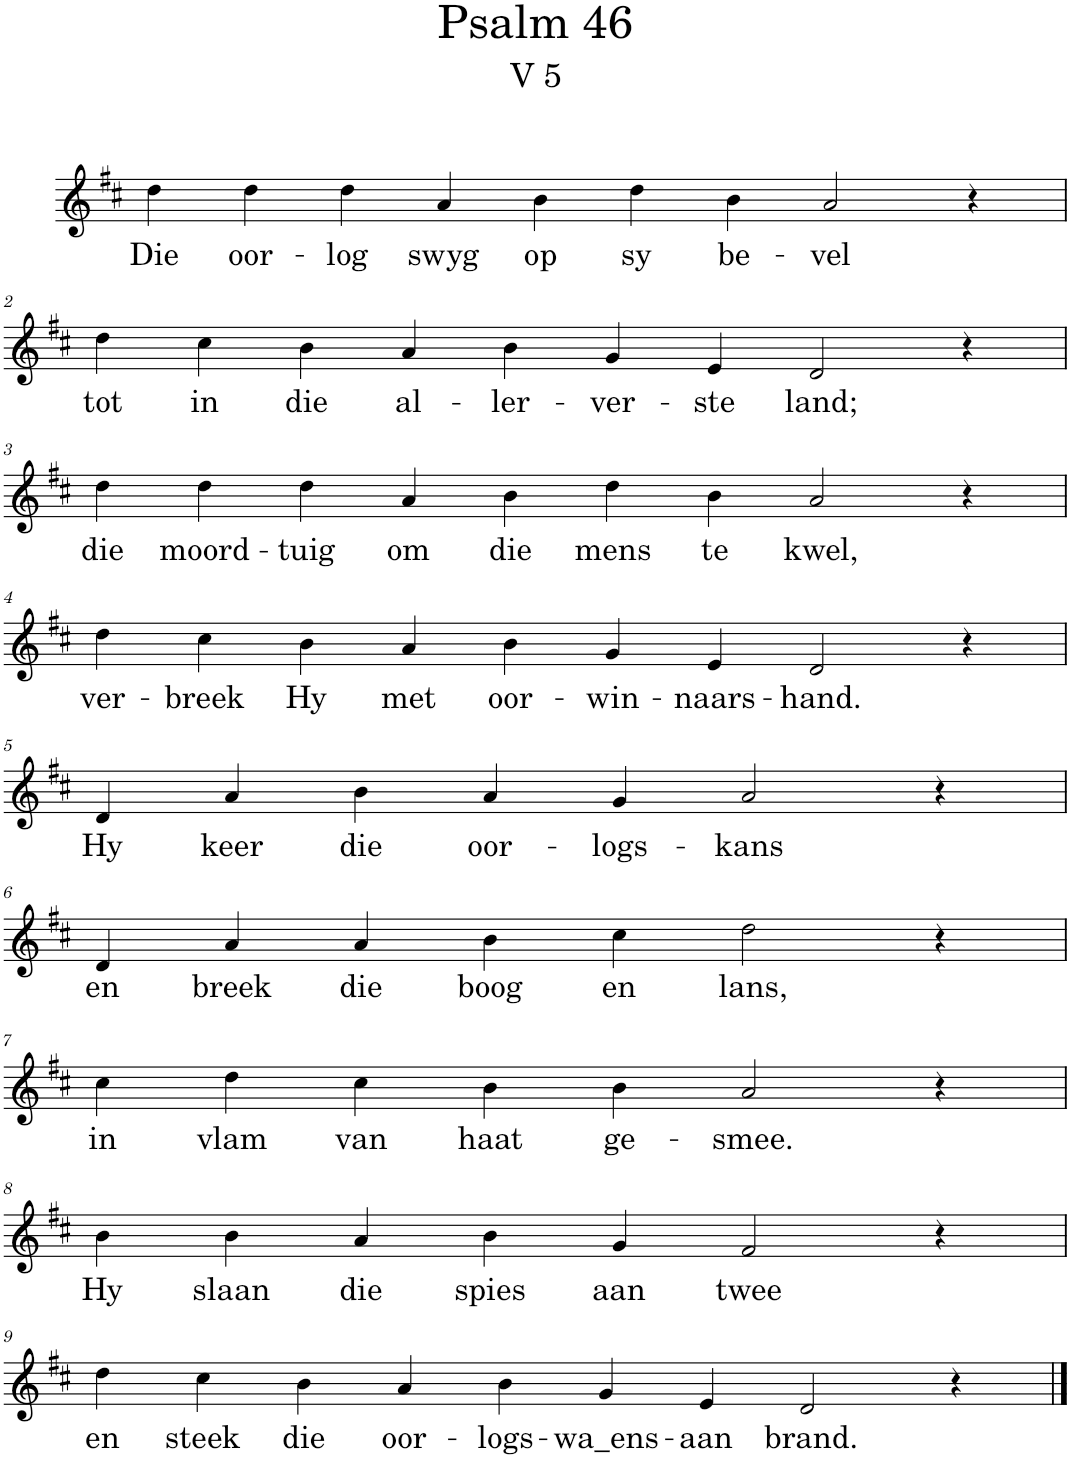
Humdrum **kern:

**kern	**text
*part1	*part1
*staff1	*staff1
*I"Piano	*
*I'Pno.	*
*clefG2	*
*k[f#c#]	*
*M10/4	*
=1	=1
!	!LO:LY:b
4dd\	Die
!	!LO:LY:b
4dd\	oor-
!	!LO:LY:b
4dd\	-log
!	!LO:LY:b
4a/	swyg
!	!LO:LY:b
4b\	op
!	!LO:LY:b
4dd\	sy
!	!LO:LY:b
4b\	be-
!	!LO:LY:b
2a/	-vel
4r	.
!!LO:LB:g=z
=2	=2
*M10/4	*
!	!LO:LY:b
4dd\	tot
!	!LO:LY:b
4cc#\	in
!	!LO:LY:b
4b\	die
!	!LO:LY:b
4a/	al-
!	!LO:LY:b
4b\	-ler-
!	!LO:LY:b
4g/	-ver-
!	!LO:LY:b
4e/	-ste
!	!LO:LY:b
2d/	land;
4r	.
!!LO:LB:g=z
=3	=3
!	!LO:LY:b
4dd\	die
!	!LO:LY:b
4dd\	moord-
!	!LO:LY:b
4dd\	-tuig
!	!LO:LY:b
4a/	om
!	!LO:LY:b
4b\	die
!	!LO:LY:b
4dd\	mens
!	!LO:LY:b
4b\	te
!	!LO:LY:b
2a/	kwel,
4r	.
!!LO:LB:g=z
=4	=4
!	!LO:LY:b
4dd\	ver-
!	!LO:LY:b
4cc#\	-breek
!	!LO:LY:b
4b\	Hy
!	!LO:LY:b
4a/	met
!	!LO:LY:b
4b\	oor-
!	!LO:LY:b
4g/	-win-
!	!LO:LY:b
4e/	-naars-
!	!LO:LY:b
2d/	-hand.
4r	.
!!LO:LB:g=z
=5	=5
*M8/4	*
!	!LO:LY:b
4d/	Hy
!	!LO:LY:b
4a/	keer
!	!LO:LY:b
4b\	die
!	!LO:LY:b
4a/	oor-
!	!LO:LY:b
4g/	-logs-
!	!LO:LY:b
2a/	-kans
4r	.
!!LO:LB:g=z
=6	=6
!	!LO:LY:b
4d/	en
!	!LO:LY:b
4a/	breek
!	!LO:LY:b
4a/	die
!	!LO:LY:b
4b\	boog
!	!LO:LY:b
4cc#\	en
!	!LO:LY:b
2dd\	lans,
4r	.
!!LO:LB:g=z
=7	=7
!	!LO:LY:b
4cc#\	in
!	!LO:LY:b
4dd\	vlam
!	!LO:LY:b
4cc#\	van
!	!LO:LY:b
4b\	haat
!	!LO:LY:b
4b\	ge-
!	!LO:LY:b
2a/	-smee.
4r	.
!!LO:LB:g=z
=8	=8
!	!LO:LY:b
4b\	Hy
!	!LO:LY:b
4b\	slaan
!	!LO:LY:b
4a/	die
!	!LO:LY:b
4b\	spies
!	!LO:LY:b
4g/	aan
!	!LO:LY:b
2f#/	twee
4r	.
!!LO:LB:g=z
=9	=9
*M10/4	*
!	!LO:LY:b
4dd\	en
!	!LO:LY:b
4cc#\	steek
!	!LO:LY:b
4b\	die
!	!LO:LY:b
4a/	oor-
!	!LO:LY:b
4b\	-logs-
!	!LO:LY:b
4g/	-wa_ens-
!	!LO:LY:b
4e/	-aan
!	!LO:LY:b
2d/	brand.
4r	.
==	==
*-	*-
